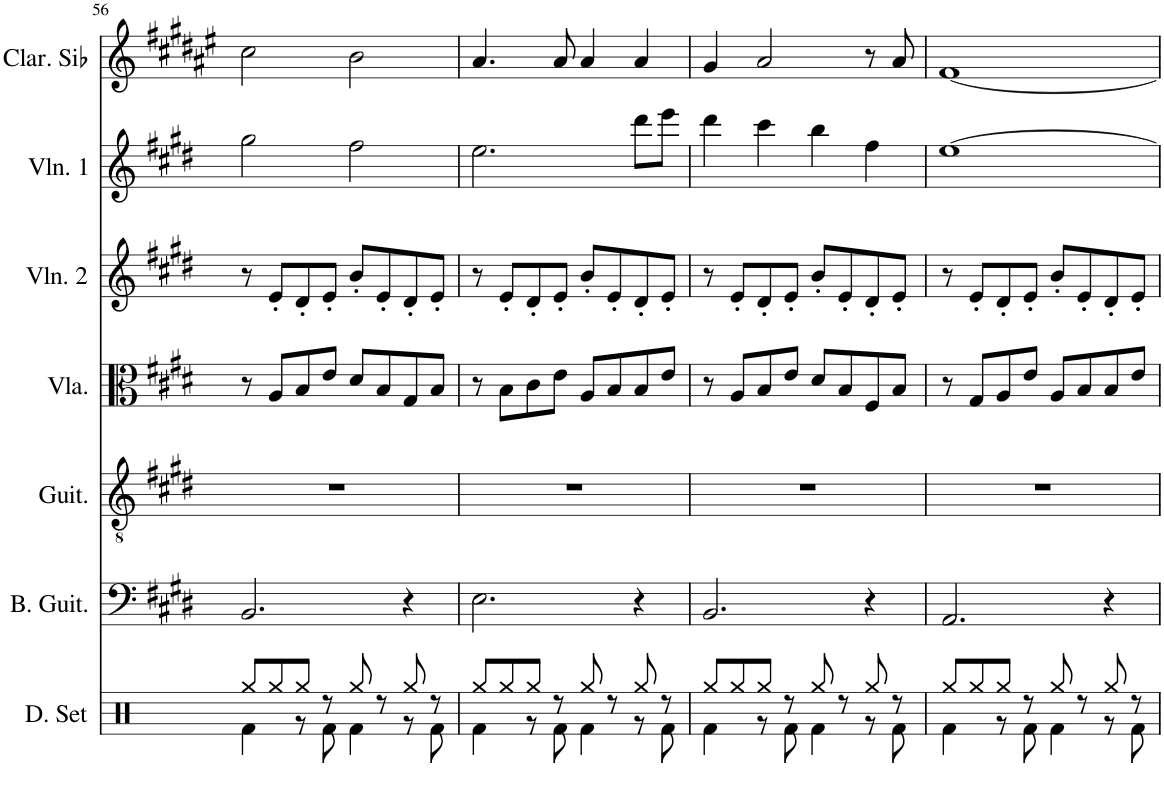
**kern	**kern	**kern	**kern	**kern	**kern	**kern
*part7	*part6	*part5	*part4	*part3	*part2	*part1
*staff7	*staff6	*staff5	*staff4	*staff3	*staff2	*staff1
*I"Drumset	*I"Bass Guitar	*I"Acoustic Guitar	*I"Viola	*I"Violin 2	*I"Violin 1	*I"Clarinette en Sib
*I'D. Set	*I'B. Guit.	*I'Guit.	*I'Vla.	*I'Vln. 2	*I'Vln. 1	*I'Clar. Sib
!!LO:PB:g=z
*clefX	*clefF4	*clefGv2	*clefC3	*clefG2	*clefG2	*clefG2
*	*Trd7c12	*	*	*	*	*Trd1c2
*k[]	*k[f#c#g#d#]	*k[f#c#g#d#]	*k[f#c#g#d#]	*k[f#c#g#d#]	*k[f#c#g#d#]	*k[f#c#g#d#a#e#]
*M4/4	*M4/4	*M4/4	*M4/4	*M4/4	*M4/4	*M4/4
=56	=56	=56	=56	=56	=56	=56
*^	*	*	*	*	*	*
8Rgg/L	4Rf\	2.BB/	1r	8r	8r	2gg#\	2cc#\
8Rgg/	.	.	.	8A/L	8e'/L	.	.
8Rgg/J	8r	.	.	8B/	8d#'/	.	.
8r	8Rf\	.	.	8e/J	8e'/J	.	.
8Rgg/	4Rf\	.	.	8d#/L	8b'/L	2ff#\	2b\
8r	.	.	.	8B/	8e'/	.	.
8Rgg/	8r	4r	.	8G#/	8d#'/	.	.
8r	8Rf\	.	.	8B/J	8e'/J	.	.
=57	=57	=57	=57	=57	=57	=57	=57
8Rgg/L	4Rf\	2.E\	1r	8r	8r	2.ee\	4.a#/
8Rgg/	.	.	.	8B\L	8e'/L	.	.
8Rgg/J	8r	.	.	8c#\	8d#'/	.	.
8r	8Rf\	.	.	8e\J	8e'/J	.	8a#/
8Rgg/	4Rf\	.	.	8A/L	8b'/L	.	4a#/
8r	.	.	.	8B/	8e'/	.	.
8Rgg/	8r	4r	.	8B/	8d#'/	8ddd#\L	4a#/
8r	8Rf\	.	.	8e/J	8e'/J	8eee\J	.
=58	=58	=58	=58	=58	=58	=58	=58
8Rgg/L	4Rf\	2.BB/	1r	8r	8r	4ddd#\	4g#/
8Rgg/	.	.	.	8A/L	8e'/L	.	.
8Rgg/J	8r	.	.	8B/	8d#'/	4ccc#\	2a#/
8r	8Rf\	.	.	8e/J	8e'/J	.	.
8Rgg/	4Rf\	.	.	8d#/L	8b'/L	4bb\	.
8r	.	.	.	8B/	8e'/	.	.
8Rgg/	8r	4r	.	8F#/	8d#'/	4ff#\	8r
8r	8Rf\	.	.	8B/J	8e'/J	.	8a#/
=59	=59	=59	=59	=59	=59	=59	=59
8Rgg/L	4Rf\	2.AA/	1r	8r	8r	[1ee	[1f#
8Rgg/	.	.	.	8G#/L	8e'/L	.	.
8Rgg/J	8r	.	.	8A/	8d#'/	.	.
8r	8Rf\	.	.	8e/J	8e'/J	.	.
8Rgg/	4Rf\	.	.	8A/L	8b'/L	.	.
8r	.	.	.	8B/	8e'/	.	.
8Rgg/	8r	4r	.	8B/	8d#'/	.	.
8r	8Rf\	.	.	8e/J	8e'/J	.	.
*v	*v	*	*	*	*	*	*
=	=	=	=	=	=	=
*-	*-	*-	*-	*-	*-	*-
